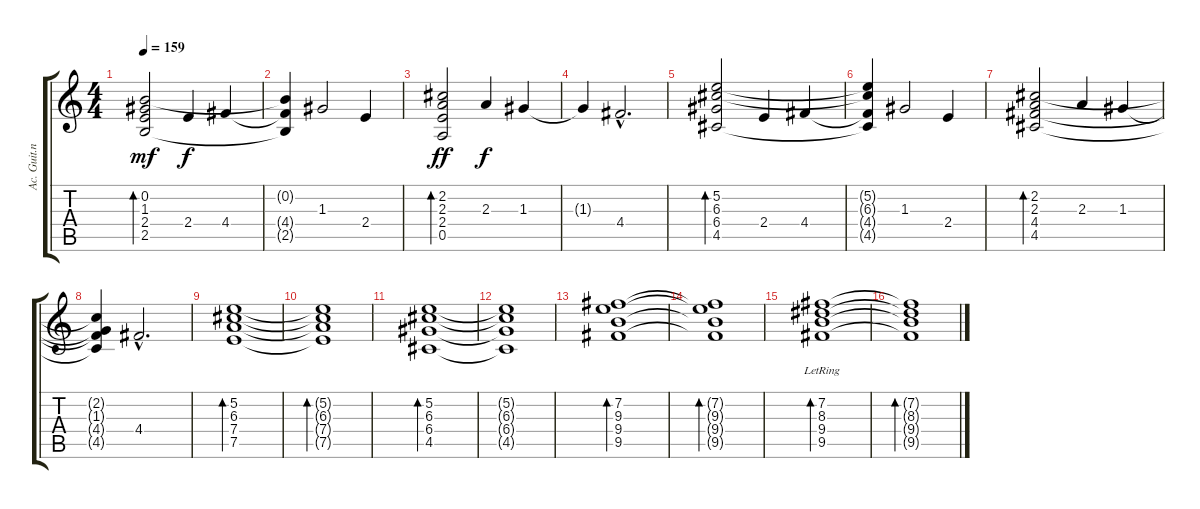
\track ("Ac. Guit.nylon" "Ac. Guit.n") {instrument acousticguitarnylon}
\staff {score tabs}
\tuning (E4 B3 G3 D3 A2 E2) {hide}
\ts (4 4)
\tempo 159
\clef g2
\ks c
(0.2 1.3 2.4 2.5).2{bd 240 dy mf} 2.4.4{dy f} 4.4.4 |
(0.2{t} 4.4{t} 2.5{t}).4 1.3.2 2.4.4 |
(2.2 2.3 2.4 0.5).2{bd 240 dy ff} 2.3.4{dy f} 1.3.4 |
1.3{t}.4 4.4{hac}.2{d} |
(5.2 6.3 6.4 4.5).2{bd 240} 2.4.4 4.4.4 |
(5.2{t} 6.3{t} 4.4{t} 4.5{t}).4 1.3.2 2.4.4 |
(2.2 2.3 4.4 4.5).2{bd 240} 2.3.4 1.3.4 |
(2.2{t} 1.3{t} 4.4{t} 4.5{t}).4 4.4{hac}.2{d} |
(5.2 6.3 7.4 7.5).1{bd 240} |
(5.2{t} 6.3{t} 7.4{t} 7.5{t}).1{bd 240} |
(5.2 6.3 6.4 4.5).1{bd 240} |
(5.2{t} 6.3{t} 6.4{t} 4.5{t}).1 |
(7.2 9.3 9.4 9.5).1{bd 240} |
(7.2{t} 9.3{t} 9.4{t} 9.5{t}).1{bd 240} |
(7.2{lr} 8.3{lr} 9.4{lr} 9.5{lr}).1{bd 240} |
(7.2{t} 8.3{t} 9.4{t} 9.5{t}).1{bd 240}
